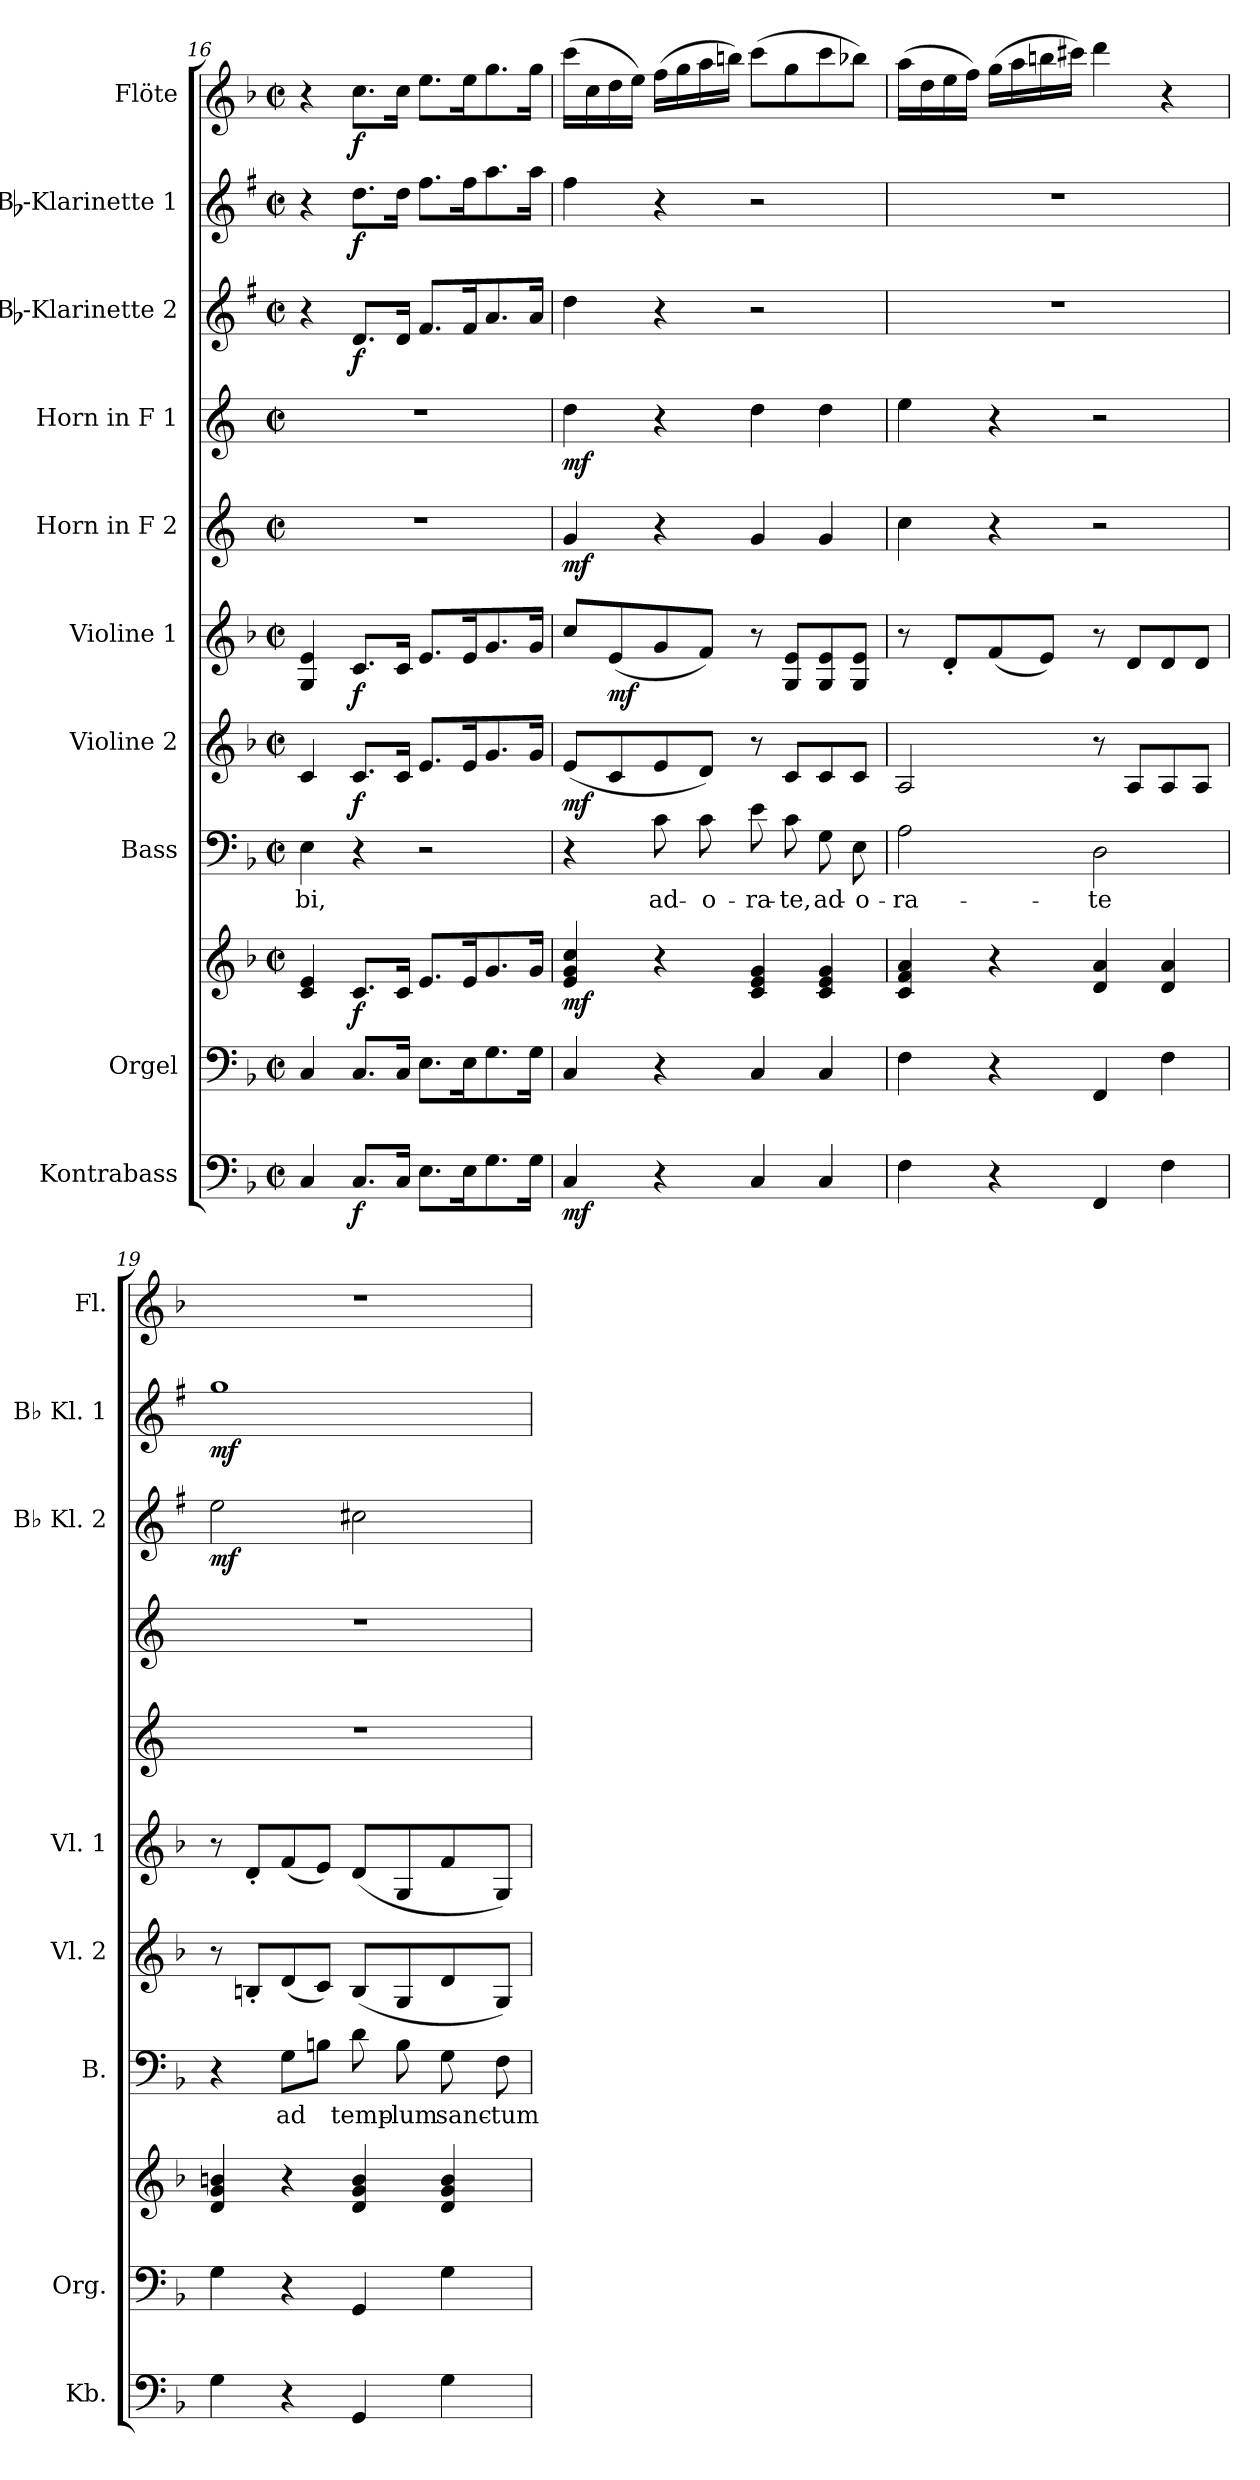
**kern	**dynam	**kern	**kern	**dynam	**kern	**text	**kern	**dynam	**kern	**dynam	**kern	**dynam	**kern	**dynam	**kern	**dynam	**kern	**dynam	**kern	**dynam
*part10	*part10	*part9	*part9	*part9	*part8	*part8	*part7	*part7	*part6	*part6	*part5	*part5	*part4	*part4	*part3	*part3	*part2	*part2	*part1	*part1
*staff11	*staff11	*staff10	*staff9	*staff9/10	*staff8	*staff8	*staff7	*staff7	*staff6	*staff6	*staff5	*staff5	*staff4	*staff4	*staff3	*staff3	*staff2	*staff2	*staff1	*staff1
*I"Kontrabass	*	*I"Orgel	*	*	*I"Bass	*	*I"Violine 2	*	*I"Violine 1	*	*I"Horn in F 2	*	*I"Horn in F 1	*	*I"Bb-Klarinette 2	*	*I"Bb-Klarinette 1	*	*I"Flöte	*
*I'Kb.	*	*I'Org.	*	*	*I'B.	*	*I'Vl. 2	*	*I'Vl. 1	*	*	*	*	*	*I'Bb Kl. 2	*	*I'Bb Kl. 1	*	*I'Fl.	*
*clefF4	*	*clefF4	*clefG2	*	*clefF4	*	*clefG2	*	*clefG2	*	*clefG2	*	*clefG2	*	*clefG2	*	*clefG2	*	*clefG2	*
*ITrd7c12	*	*	*	*	*	*	*	*	*	*	*ITrd4c7	*	*ITrd4c7	*	*ITrd1c2	*	*ITrd1c2	*	*	*
*k[b-]	*	*k[b-]	*k[b-]	*	*k[b-]	*	*k[b-]	*	*k[b-]	*	*k[b-]	*	*k[b-]	*	*k[b-]	*	*k[b-]	*	*k[b-]	*
*F:	*	*F:	*F:	*	*F:	*	*F:	*	*F:	*	*F:	*	*F:	*	*F:	*	*F:	*	*F:	*
*M2/2	*	*M2/2	*M2/2	*	*M2/2	*	*M2/2	*	*M2/2	*	*M2/2	*	*M2/2	*	*M2/2	*	*M2/2	*	*M2/2	*
*met(c|)	*	*met(c|)	*met(c|)	*	*met(c|)	*	*met(c|)	*	*met(c|)	*	*met(c|)	*	*met(c|)	*	*met(c|)	*	*met(c|)	*	*met(c|)	*
=16	=16	=16	=16	=16	=16	=16	=16	=16	=16	=16	=16	=16	=16	=16	=16	=16	=16	=16	=16	=16
!	!	!	!	!	!	!LO:LY:b	!	!	!	!	!	!	!	!	!	!	!	!	!	!
4CC/	.	4C/	4c/ 4e/	.	4E\	-bi,	4c/	.	4G/ 4e/	.	1r	.	1r	.	4r	.	4r	.	4r	.
!	!LO:DY:b	!	!	!LO:DY:b	!	!	!	!LO:DY:b	!	!LO:DY:b	!	!	!	!	!	!LO:DY:b	!	!LO:DY:b	!	!LO:DY:b
8.CC/L	f	8.C/L	8.c/L	f	4r	.	8.c/L	f	8.c/L	f	.	.	.	.	8.c/L	f	8.cc\L	f	8.cc\L	f
16CC/Jk	.	16C/Jk	16c/Jk	.	.	.	16c/Jk	.	16c/Jk	.	.	.	.	.	16c/Jk	.	16cc\Jk	.	16cc\Jk	.
8.EE\L	.	8.E\L	8.e/L	.	2r	.	8.e/L	.	8.e/L	.	.	.	.	.	8.e/L	.	8.ee\L	.	8.ee\L	.
16EE\k	.	16E\k	16e/k	.	.	.	16e/k	.	16e/k	.	.	.	.	.	16e/k	.	16ee\k	.	16ee\k	.
8.GG\	.	8.G\	8.g/	.	.	.	8.g/	.	8.g/	.	.	.	.	.	8.g/	.	8.gg\	.	8.gg\	.
16GG\Jk	.	16G\Jk	16g/Jk	.	.	.	16g/Jk	.	16g/Jk	.	.	.	.	.	16g/Jk	.	16gg\Jk	.	16gg\Jk	.
=17	=17	=17	=17	=17	=17	=17	=17	=17	=17	=17	=17	=17	=17	=17	=17	=17	=17	=17	=17	=17
!	!LO:DY:b	!	!	!LO:DY:b	!	!	!	!LO:DY:b	!	!	!	!LO:DY:b	!	!LO:DY:b	!	!	!	!	!	!
4CC/	mf	4C/	4e/ 4g/ 4cc/	mf	4r	.	(<8e/L	mf	8cc/L	.	4c/	mf	4g\	mf	4cc\	.	4ee\	.	(>16ccc\LL	.
.	.	.	.	.	.	.	.	.	.	.	.	.	.	.	.	.	.	.	16cc\	.
!	!	!	!	!	!	!	!	!	!	!LO:DY:b	!	!	!	!	!	!	!	!	!	!
.	.	.	.	.	.	.	8c/	.	(<8e/	mf	.	.	.	.	.	.	.	.	16dd\	.
.	.	.	.	.	.	.	.	.	.	.	.	.	.	.	.	.	.	.	16ee\JJ)	.
!	!	!	!	!	!	!LO:LY:b	!	!	!	!	!	!	!	!	!	!	!	!	!	!
4r	.	4r	4r	.	8c\	ad-	8e/	.	8g/	.	4r	.	4r	.	4r	.	4r	.	(>16ff\LL	.
.	.	.	.	.	.	.	.	.	.	.	.	.	.	.	.	.	.	.	16gg\	.
!	!	!	!	!	!	!LO:LY:b	!	!	!	!	!	!	!	!	!	!	!	!	!	!
.	.	.	.	.	8c\	-o-	8d/J)	.	8f/J)	.	.	.	.	.	.	.	.	.	16aa\	.
.	.	.	.	.	.	.	.	.	.	.	.	.	.	.	.	.	.	.	16bbn\JJ)	.
!	!	!	!	!	!	!LO:LY:b	!	!	!	!	!	!	!	!	!	!	!	!	!	!
4CC/	.	4C/	4c/ 4e/ 4g/	.	8e\	-ra-	8r	.	8r	.	4c/	.	4g\	.	2r	.	2r	.	(>8ccc\L	.
!	!	!	!	!	!	!LO:LY:b	!	!	!	!	!	!	!	!	!	!	!	!	!	!
.	.	.	.	.	8c\	-te,	8c/L	.	8G/ 8e/L	.	.	.	.	.	.	.	.	.	8gg\	.
!	!	!	!	!	!	!LO:LY:b	!	!	!	!	!	!	!	!	!	!	!	!	!	!
4CC/	.	4C/	4c/ 4e/ 4g/	.	8G\	ad-	8c/	.	8G/ 8e/	.	4c/	.	4g\	.	.	.	.	.	8ccc\	.
!	!	!	!	!	!	!LO:LY:b	!	!	!	!	!	!	!	!	!	!	!	!	!	!
.	.	.	.	.	8E\	-o-	8c/J	.	8G/ 8e/J	.	.	.	.	.	.	.	.	.	8bb-X\J)	.
=18	=18	=18	=18	=18	=18	=18	=18	=18	=18	=18	=18	=18	=18	=18	=18	=18	=18	=18	=18	=18
!	!	!	!	!	!	!LO:LY:b	!	!	!	!	!	!	!	!	!	!	!	!	!	!
4FF\	.	4F\	4c/ 4f/ 4a/	.	2A\	-ra-	2A/	.	8r	.	4f\	.	4a\	.	1r	.	1r	.	(>16aa\LL	.
.	.	.	.	.	.	.	.	.	.	.	.	.	.	.	.	.	.	.	16dd\	.
.	.	.	.	.	.	.	.	.	8d'</L	.	.	.	.	.	.	.	.	.	16ee\	.
.	.	.	.	.	.	.	.	.	.	.	.	.	.	.	.	.	.	.	16ff\JJ)	.
4r	.	4r	4r	.	.	.	.	.	(<8f/	.	4r	.	4r	.	.	.	.	.	(>16gg\LL	.
.	.	.	.	.	.	.	.	.	.	.	.	.	.	.	.	.	.	.	16aa\	.
.	.	.	.	.	.	.	.	.	8e/J)	.	.	.	.	.	.	.	.	.	16bbn\	.
.	.	.	.	.	.	.	.	.	.	.	.	.	.	.	.	.	.	.	16ccc#X\JJ)	.
!	!	!	!	!	!	!LO:LY:b	!	!	!	!	!	!	!	!	!	!	!	!	!	!
4FFF/	.	4FF/	4d/ 4a/	.	2D\	-te	8r	.	8r	.	2r	.	2r	.	.	.	.	.	4ddd\	.
.	.	.	.	.	.	.	8A/L	.	8d/L	.	.	.	.	.	.	.	.	.	.	.
4FF\	.	4F\	4d/ 4a/	.	.	.	8A/	.	8d/	.	.	.	.	.	.	.	.	.	4r	.
.	.	.	.	.	.	.	8A/J	.	8d/J	.	.	.	.	.	.	.	.	.	.	.
!!LO:PB:g=z
=19	=19	=19	=19	=19	=19	=19	=19	=19	=19	=19	=19	=19	=19	=19	=19	=19	=19	=19	=19	=19
!	!	!	!	!	!	!	!	!	!	!	!	!	!	!	!	!LO:DY:b	!	!LO:DY:b	!	!
4GG\	.	4G\	4d/ 4g/ 4bn/	.	4r	.	8r	.	8r	.	1r	.	1r	.	2dd\	mf	1ff	mf	1r	.
.	.	.	.	.	.	.	8Bn'</L	.	8d'</L	.	.	.	.	.	.	.	.	.	.	.
!	!	!	!	!	!	!LO:LY:b	!	!	!	!	!	!	!	!	!	!	!	!	!	!
4r	.	4r	4r	.	8G\L	ad	(<8d/	.	(<8f/	.	.	.	.	.	.	.	.	.	.	.
.	.	.	.	.	8Bn\J	.	8c/J)	.	8e/J)	.	.	.	.	.	.	.	.	.	.	.
!	!	!	!	!	!	!LO:LY:b	!	!	!	!	!	!	!	!	!	!	!	!	!	!
4GGG/	.	4GG/	4d/ 4g/ 4b/	.	8d\	temp-	(<8B/L	.	(<8d/L	.	.	.	.	.	2bn\	.	.	.	.	.
!	!	!	!	!	!	!LO:LY:b	!	!	!	!	!	!	!	!	!	!	!	!	!	!
.	.	.	.	.	8B\	-lum	8G/	.	8G/	.	.	.	.	.	.	.	.	.	.	.
!	!	!	!	!	!	!LO:LY:b	!	!	!	!	!	!	!	!	!	!	!	!	!	!
4GG\	.	4G\	4d/ 4g/ 4b/	.	8G\	sanc-	8d/	.	8f/	.	.	.	.	.	.	.	.	.	.	.
!	!	!	!	!	!	!LO:LY:b	!	!	!	!	!	!	!	!	!	!	!	!	!	!
.	.	.	.	.	8F\	-tum	8G/J)	.	8G/J)	.	.	.	.	.	.	.	.	.	.	.
=	=	=	=	=	=	=	=	=	=	=	=	=	=	=	=	=	=	=	=	=
*-	*-	*-	*-	*-	*-	*-	*-	*-	*-	*-	*-	*-	*-	*-	*-	*-	*-	*-	*-	*-
